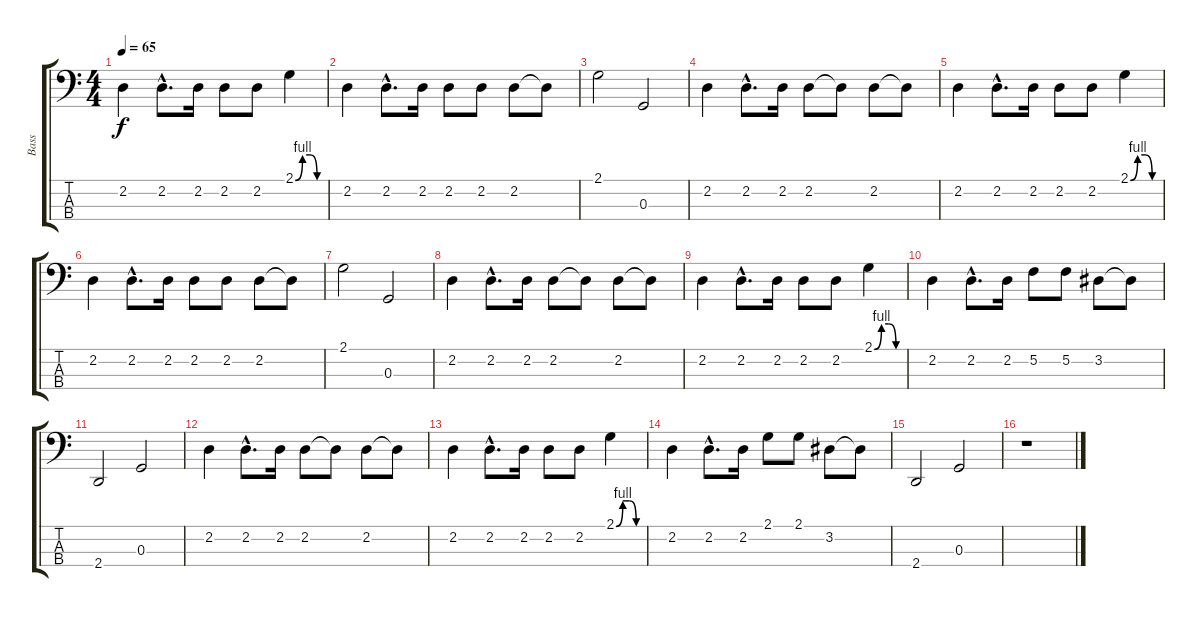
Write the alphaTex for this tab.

\track ("Bass" "Bass") {instrument electricbasspick}
\staff {score tabs}
\tuning (F2 C2 G1 C1) {hide}
\ts (4 4)
\tempo 65
\clef f4
\ks c
2.2.4{dy f} 2.2{hac}.8{d} 2.2.16 2.2.8 2.2.8 2.1{be (custom 0 0 15 4 30 4 45 0 60 0)}.4 |
2.2.4 2.2{hac}.8{d} 2.2.16 2.2.8 2.2.8 2.2.8 2.2{t}.8 |
2.1.2 0.3.2 |
2.2.4 2.2{hac}.8{d} 2.2.16 2.2.8 2.2{t}.8 2.2.8 2.2{t}.8 |
2.2.4 2.2{hac}.8{d} 2.2.16 2.2.8 2.2.8 2.1{be (custom 0 0 15 4 30 4 45 0 60 0)}.4 |
2.2.4 2.2{hac}.8{d} 2.2.16 2.2.8 2.2.8 2.2.8 2.2{t}.8 |
2.1.2 0.3.2 |
2.2.4 2.2{hac}.8{d} 2.2.16 2.2.8 2.2{t}.8 2.2.8 2.2{t}.8 |
2.2.4 2.2{hac}.8{d} 2.2.16 2.2.8 2.2.8 2.1{be (custom 0 0 15 4 30 4 45 0 60 0)}.4 |
2.2.4 2.2{hac}.8{d} 2.2.16 5.2.8 5.2.8 3.2.8 3.2{t}.8 |
2.4.2 0.3.2 |
2.2.4 2.2{hac}.8{d} 2.2.16 2.2.8 2.2{t}.8 2.2.8 2.2{t}.8 |
2.2.4 2.2{hac}.8{d} 2.2.16 2.2.8 2.2.8 2.1{be (custom 0 0 15 4 30 4 45 0 60 0)}.4 |
2.2.4 2.2{hac}.8{d} 2.2.16 2.1.8 2.1.8 3.2.8 3.2{t}.8 |
2.4.2 0.3.2 |
r.1
